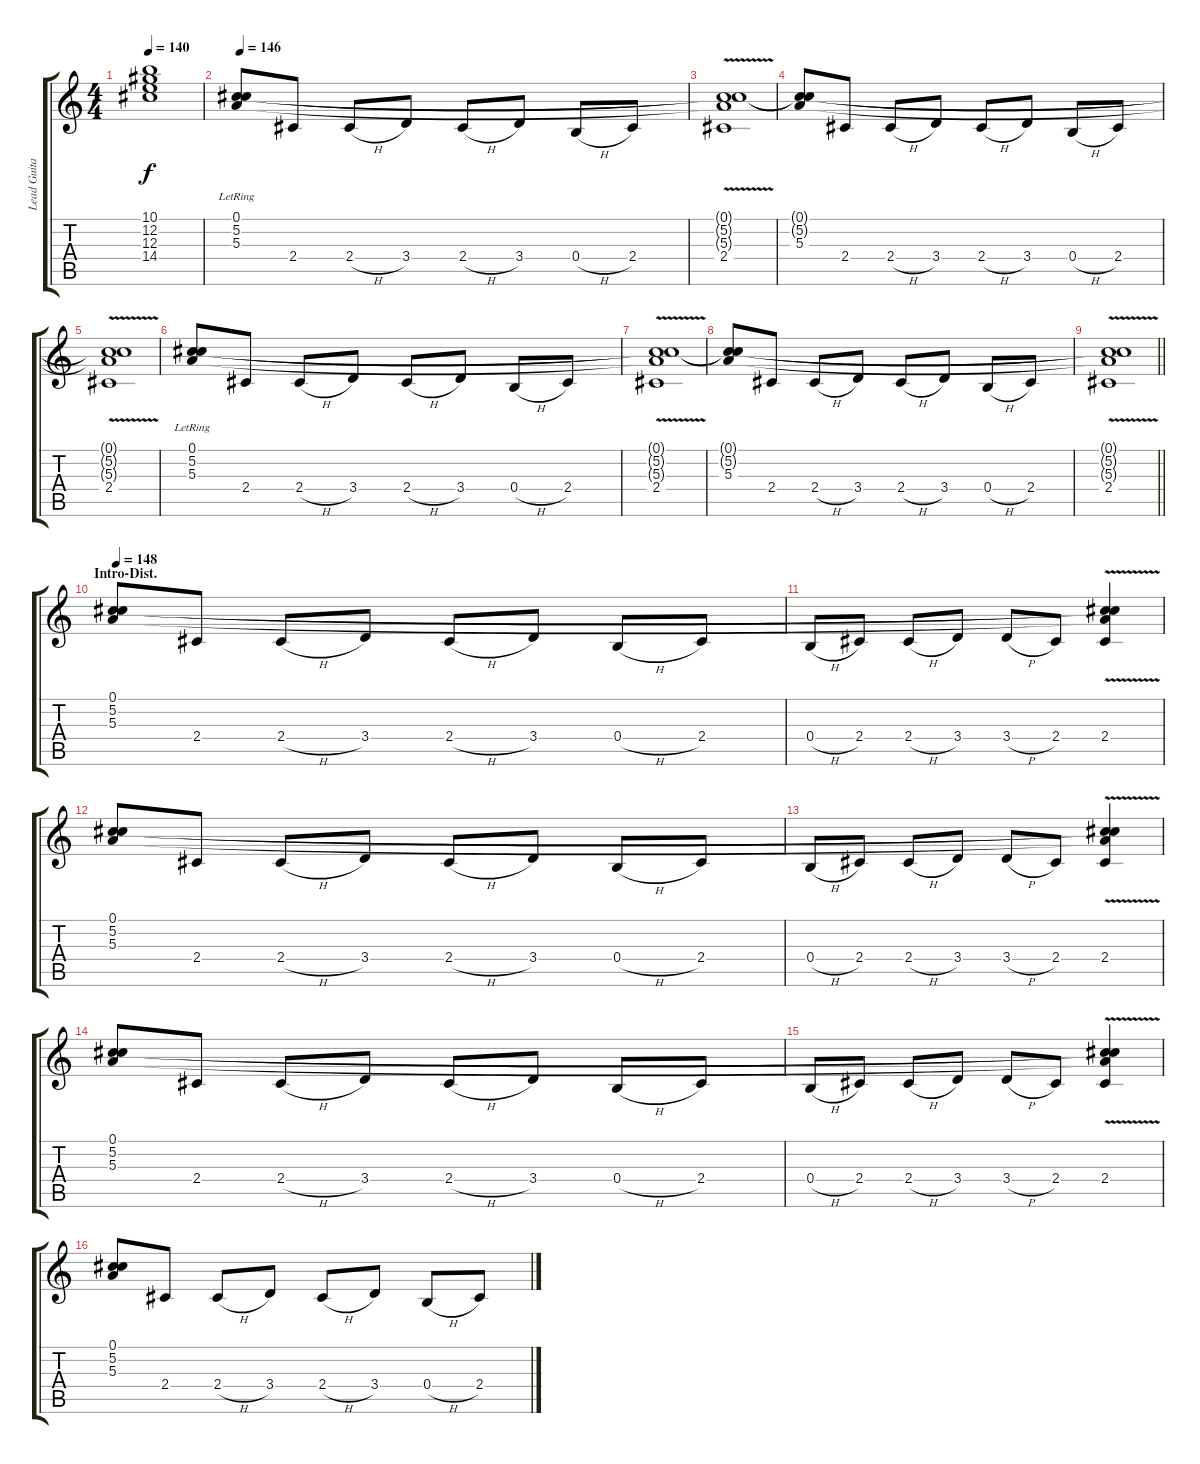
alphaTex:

\track ("Lead Guitar" "Lead Guita") {instrument distortionguitar}
\staff {score tabs}
\tuning (Db4 Ab3 E3 B2 Gb2 B1) {hide}
\ts (4 4)
\tempo 140
\clef g2
\ks c
(10.1{t} 12.2{t} 12.3{t} 14.4{t}).1{dy f} |
\tempo 146
(0.1{lr} 5.2{lr} 5.3{lr}).8{volume 11 instrument overdrivenguitar} 2.4.8 2.4{h}.8 3.4.8 2.4{h}.8 3.4.8 0.4{h}.8 2.4.8 |
(0.1{t} 5.2{t} 5.3{t} 2.4{v}).1 |
(0.1{t} 5.2{t} 5.3).8 2.4.8 2.4{h}.8 3.4.8 2.4{h}.8 3.4.8 0.4{h}.8 2.4.8 |
(0.1{t} 5.2{t} 5.3{t} 2.4{v}).1 |
(0.1 5.2 5.3{lr}).8 2.4.8 2.4{h}.8 3.4.8 2.4{h}.8 3.4.8 0.4{h}.8 2.4.8 |
(0.1{t} 5.2{t} 5.3{t} 2.4{v}).1 |
(0.1{t} 5.2{t} 5.3).8 2.4.8 2.4{h}.8 3.4.8 2.4{h}.8 3.4.8 0.4{h}.8 2.4.8 |
\barLineRight lightlight
(0.1{t} 5.2{t} 5.3{t} 2.4{v}).1 |
\section ("" "Intro-Dist.")
\tempo 148
(0.1 5.2 5.3).8{volume 13 instrument distortionguitar} 2.4.8 2.4{h}.8 3.4.8 2.4{h}.8 3.4.8 0.4{h}.8 2.4.8 |
0.4{h}.8 2.4.8 2.4{h}.8 3.4.8 3.4{h}.8 2.4.8 (0.1{t} 5.2{t} 5.3{t} 2.4{v}).4 |
(0.1 5.2 5.3).8{volume 13 instrument distortionguitar} 2.4.8 2.4{h}.8 3.4.8 2.4{h}.8 3.4.8 0.4{h}.8 2.4.8 |
0.4{h}.8 2.4.8 2.4{h}.8 3.4.8 3.4{h}.8 2.4.8 (0.1{t} 5.2{t} 5.3{t} 2.4{v}).4 |
(0.1 5.2 5.3).8{volume 13 instrument distortionguitar} 2.4.8 2.4{h}.8 3.4.8 2.4{h}.8 3.4.8 0.4{h}.8 2.4.8 |
0.4{h}.8 2.4.8 2.4{h}.8 3.4.8 3.4{h}.8 2.4.8 (0.1{t} 5.2{t} 5.3{t} 2.4{v}).4 |
(0.1 5.2 5.3).8{volume 13 instrument distortionguitar} 2.4.8 2.4{h}.8 3.4.8 2.4{h}.8 3.4.8 0.4{h}.8 2.4.8
